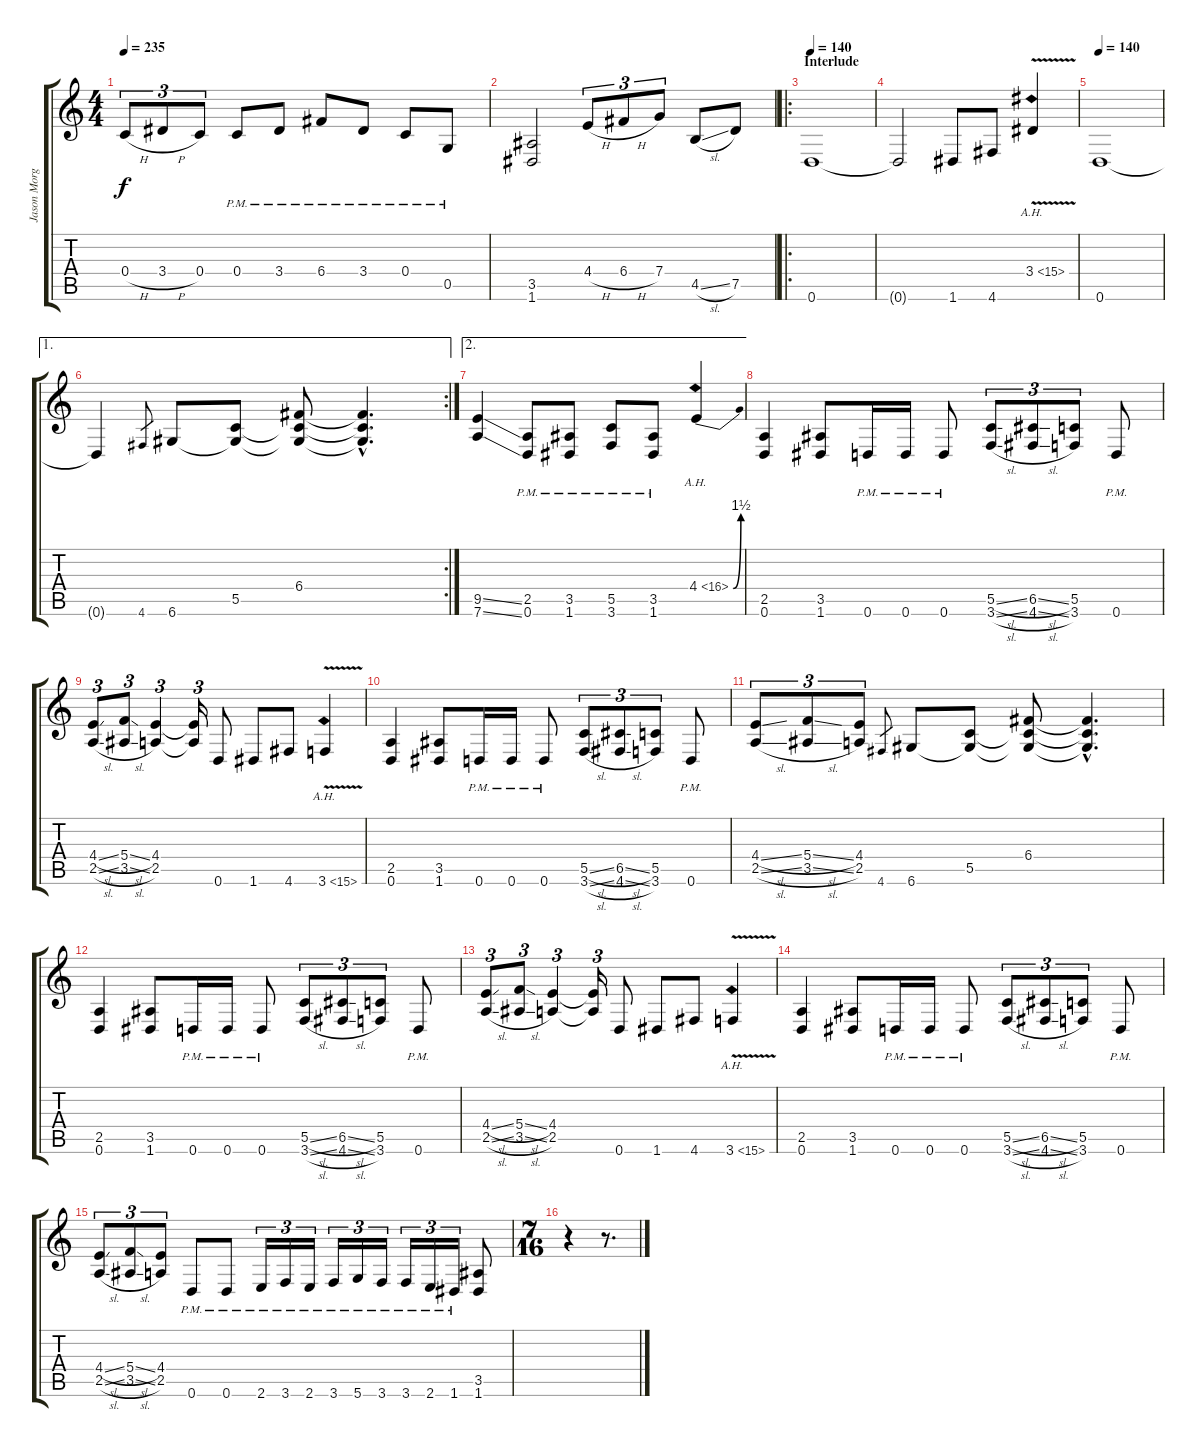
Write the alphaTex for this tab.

\track ("Jason Morgan" "Jason Morg") {instrument distortionguitar}
\staff {score tabs}
\tuning (D4 A3 F3 C3 G2 D2) {hide}
\ts (4 4)
\tempo 235
\clef g2
\ks c
0.4{h}.8{tu (3 2) dy f} 3.4{h}.8{tu (3 2)} 0.4.8{tu (3 2)} 0.4{pm}.8 3.4{pm}.8 6.4{pm}.8 3.4{pm}.8 0.4{pm}.8 0.5{pm}.8 |
(3.5 1.6).2 4.4{h}.8{tu (3 2)} 6.4{h}.8{tu (3 2)} 7.4.8{tu (3 2)} 4.5{sl}.8 7.5.8 |
\ro
\section ("" "Interlude")
\tempo 140
0.6.1 |
0.6{t}.2 1.6.8 4.6.8 3.4{ah 12 v}.4{instrument guitarharmonics} |
\tempo 140
0.6.1{instrument distortionguitar} |
\ae 1
\rc 2
0.6{t}.4 4.6.8{gr} 6.6.8 (5.5 6.6{t}).8 (6.4 5.5{t} 6.6{t}).8 (6.4{hac t} 5.5{hac t} 6.6{hac t}).4{d} |
\ae 2
(9.5{ss} 7.6{ss}).4 (2.5{pm} 0.6{pm}).8 (3.5{pm} 1.6{pm}).8 (5.5{pm} 3.6{pm}).8 (3.5{pm} 1.6{pm}).8 4.4{be (bend 0 0 60 6) ah 12}.4{instrument guitarharmonics} |
(2.5 0.6).4{instrument distortionguitar} (3.5 1.6).8 0.6{pm}.16 0.6{pm}.16 0.6{pm}.8 (5.5{sl} 3.6{sl}).8{tu (3 2)} (6.5{sl} 4.6{sl}).8{tu (3 2)} (5.5 3.6).8{tu (3 2)} 0.6{pm}.8 |
(4.4{sl} 2.5{sl}).8{tu (3 2)} (5.4{sl} 3.5{sl}).8{tu (3 2)} (4.4 2.5).4{tu (3 2)} (4.4{t} 2.5{t}).16{tu (3 2)} 0.6.8 1.6.8 4.6.8 3.6{ah 12 v}.4{instrument guitarharmonics} |
(2.5 0.6).4{instrument distortionguitar} (3.5 1.6).8 0.6{pm}.16 0.6{pm}.16 0.6{pm}.8 (5.5{sl} 3.6{sl}).8{tu (3 2)} (6.5{sl} 4.6{sl}).8{tu (3 2)} (5.5 3.6).8{tu (3 2)} 0.6{pm}.8 |
(4.4{sl} 2.5{sl}).8{tu (3 2)} (5.4{sl} 3.5{sl}).8{tu (3 2)} (4.4 2.5).8{tu (3 2)} 4.6.8{gr} 6.6.8 (5.5 6.6{t}).8 (6.4 5.5{t} 6.6{t}).8 (6.4{hac t} 5.5{hac t} 6.6{hac t}).4{d} |
(2.5 0.6).4 (3.5 1.6).8 0.6{pm}.16 0.6{pm}.16 0.6{pm}.8 (5.5{sl} 3.6{sl}).8{tu (3 2)} (6.5{sl} 4.6{sl}).8{tu (3 2)} (5.5 3.6).8{tu (3 2)} 0.6{pm}.8 |
(4.4{sl} 2.5{sl}).8{tu (3 2)} (5.4{sl} 3.5{sl}).8{tu (3 2)} (4.4 2.5).4{tu (3 2)} (4.4{t} 2.5{t}).16{tu (3 2)} 0.6.8 1.6.8 4.6.8 3.6{ah 12 v}.4{instrument guitarharmonics} |
(2.5 0.6).4{instrument distortionguitar} (3.5 1.6).8 0.6{pm}.16 0.6{pm}.16 0.6{pm}.8 (5.5{sl} 3.6{sl}).8{tu (3 2)} (6.5{sl} 4.6{sl}).8{tu (3 2)} (5.5 3.6).8{tu (3 2)} 0.6{pm}.8 |
(4.4{sl} 2.5{sl}).8{tu (3 2)} (5.4{sl} 3.5{sl}).8{tu (3 2)} (4.4 2.5).8{tu (3 2)} 0.6{pm}.8 0.6{pm}.8 2.6{pm}.16{tu (3 2)} 3.6{pm}.16{tu (3 2)} 2.6{pm}.16{tu (3 2)} 3.6{pm}.16{tu (3 2)} 5.6{pm}.16{tu (3 2)} 3.6{pm}.16{tu (3 2)} 3.6{pm}.16{tu (3 2)} 2.6{pm}.16{tu (3 2)} 1.6{pm}.16{tu (3 2)} (3.5 1.6).8 |
\ts (7 16)
r.4 r.8{d}
